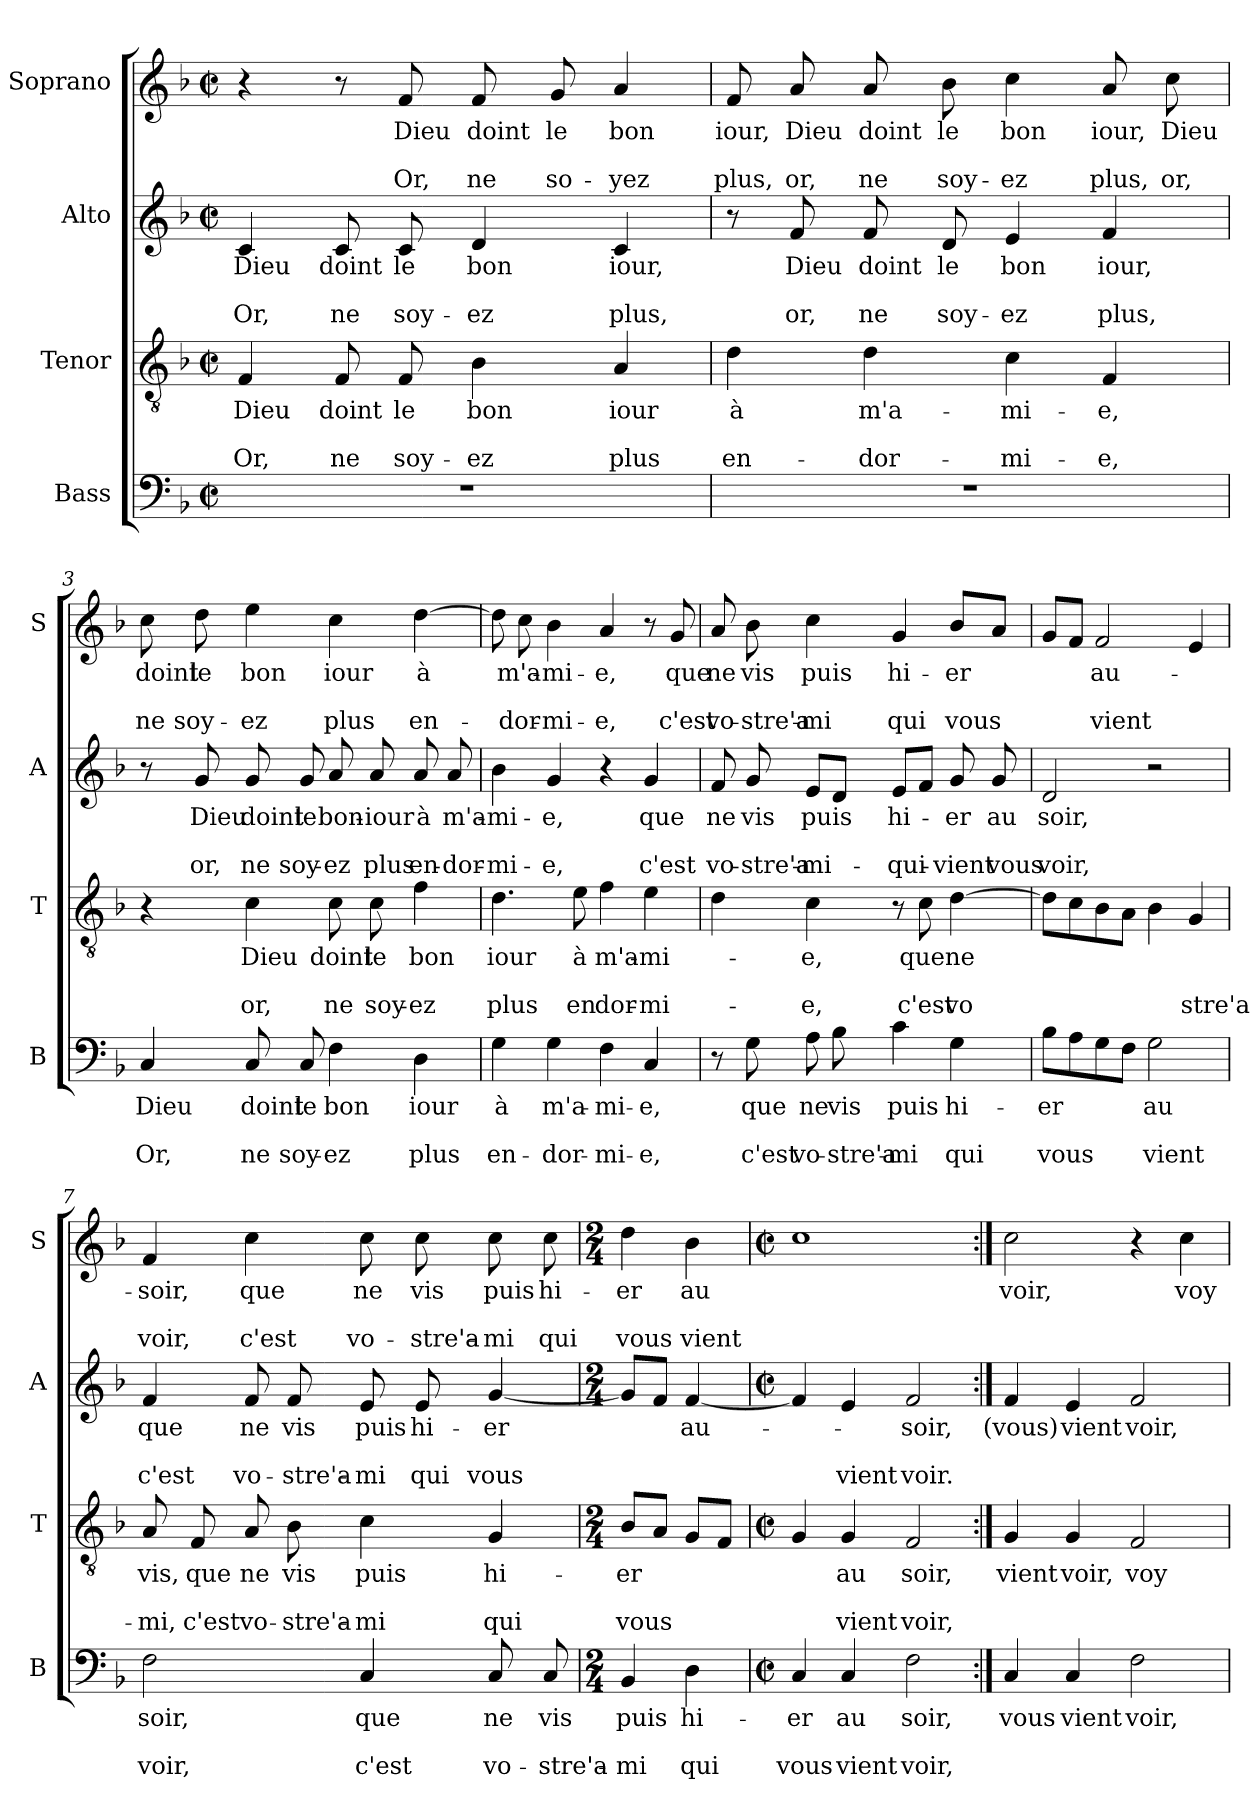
**kern	**text	**text	**text	**kern	**text	**text	**text	**kern	**text	**text	**text	**kern	**text	**text	**text
*part4	*part4	*part4	*part4	*part3	*part3	*part3	*part3	*part2	*part2	*part2	*part2	*part1	*part1	*part1	*part1
*staff4	*staff4	*staff4	*staff4	*staff3	*staff3	*staff3	*staff3	*staff2	*staff2	*staff2	*staff2	*staff1	*staff1	*staff1	*staff1
*I"Bass	*	*	*	*I"Tenor	*	*	*	*I"Alto	*	*	*	*I"Soprano	*	*	*
*I'B	*	*	*	*I'T	*	*	*	*I'A	*	*	*	*I'S	*	*	*
*clefF4	*	*	*	*clefGv2	*	*	*	*clefG2	*	*	*	*clefG2	*	*	*
*k[b-]	*	*	*	*k[b-]	*	*	*	*k[b-]	*	*	*	*k[b-]	*	*	*
*F:	*	*	*	*F:	*	*	*	*F:	*	*	*	*F:	*	*	*
*M2/2	*	*	*	*M2/2	*	*	*	*M2/2	*	*	*	*M2/2	*	*	*
*met(c|)	*	*	*	*met(c|)	*	*	*	*met(c|)	*	*	*	*met(c|)	*	*	*
=1	=1	=1	=1	=1	=1	=1	=1	=1	=1	=1	=1	=1	=1	=1	=1
!	!	!	!	!	!LO:LY:b	!	!LO:LY:b	!	!LO:LY:b	!	!LO:LY:b	!	!	!	!
1r	.	.	.	4F/	Dieu	.	Or,	4c/	Dieu	.	Or,	4r	.	.	.
!	!	!	!	!	!LO:LY:b	!	!LO:LY:b	!	!LO:LY:b	!	!LO:LY:b	!	!	!	!
.	.	.	.	8F/	doint	.	ne	8c/	doint	.	ne	8r	.	.	.
!	!	!	!	!	!LO:LY:b	!	!LO:LY:b	!	!LO:LY:b	!	!LO:LY:b	!	!LO:LY:b	!	!LO:LY:b
.	.	.	.	8F/	le	.	soy-	8c/	le	.	soy-	8f/	Dieu	.	Or,
!	!	!	!	!	!LO:LY:b	!	!LO:LY:b	!	!LO:LY:b	!	!LO:LY:b	!	!LO:LY:b	!	!LO:LY:b
.	.	.	.	4B-\	bon	.	-ez	4d/	bon	.	-ez	8f/	doint	.	ne
!	!	!	!	!	!	!	!	!	!	!	!	!	!LO:LY:b	!	!LO:LY:b
.	.	.	.	.	.	.	.	.	.	.	.	8g/	le	.	so-
!	!	!	!	!	!LO:LY:b	!	!LO:LY:b	!	!LO:LY:b	!	!LO:LY:b	!	!LO:LY:b	!	!LO:LY:b
.	.	.	.	4A/	iour	.	plus	4c/	iour,	.	plus,	4a/	bon	.	-yez
=2	=2	=2	=2	=2	=2	=2	=2	=2	=2	=2	=2	=2	=2	=2	=2
!	!	!	!	!	!LO:LY:b	!	!LO:LY:b	!	!	!	!	!	!LO:LY:b	!	!LO:LY:b
1r	.	.	.	4d\	à	.	en-	8r	.	.	.	8f/	iour,	.	plus,
!	!	!	!	!	!	!	!	!	!LO:LY:b	!	!LO:LY:b	!	!LO:LY:b	!	!LO:LY:b
.	.	.	.	.	.	.	.	8f/	Dieu	.	or,	8a/	Dieu	.	or,
!	!	!	!	!	!LO:LY:b	!	!LO:LY:b	!	!LO:LY:b	!	!LO:LY:b	!	!LO:LY:b	!	!LO:LY:b
.	.	.	.	4d\	m'a-	.	-dor-	8f/	doint	.	ne	8a/	doint	.	ne
!	!	!	!	!	!	!	!	!	!LO:LY:b	!	!LO:LY:b	!	!LO:LY:b	!	!LO:LY:b
.	.	.	.	.	.	.	.	8d/	le	.	soy-	8b-\	le	.	soy-
!	!	!	!	!	!LO:LY:b	!	!LO:LY:b	!	!LO:LY:b	!	!LO:LY:b	!	!LO:LY:b	!	!LO:LY:b
.	.	.	.	4c\	-mi-	.	-mi-	4e/	bon	.	-ez	4cc\	bon	.	-ez
!	!	!	!	!	!LO:LY:b	!	!LO:LY:b	!	!LO:LY:b	!	!LO:LY:b	!	!LO:LY:b	!	!LO:LY:b
.	.	.	.	4F/	-e,	.	-e,	4f/	iour,	.	plus,	8a/	iour,	.	plus,
!	!	!	!	!	!	!	!	!	!	!	!	!	!LO:LY:b	!	!LO:LY:b
.	.	.	.	.	.	.	.	.	.	.	.	8cc\	Dieu	.	or,
=3	=3	=3	=3	=3	=3	=3	=3	=3	=3	=3	=3	=3	=3	=3	=3
!	!LO:LY:b	!	!LO:LY:b	!	!	!	!	!	!	!	!	!	!LO:LY:b	!	!LO:LY:b
4C/	Dieu	.	Or,	4r	.	.	.	8r	.	.	.	8cc\	doint	.	ne
!	!	!	!	!	!	!	!	!	!LO:LY:b	!	!LO:LY:b	!	!LO:LY:b	!	!LO:LY:b
.	.	.	.	.	.	.	.	8g/	Dieu	.	or,	8dd\	le	.	soy-
!	!LO:LY:b	!	!LO:LY:b	!	!LO:LY:b	!	!LO:LY:b	!	!LO:LY:b	!	!LO:LY:b	!	!LO:LY:b	!	!LO:LY:b
8C/	doint	.	ne	4c\	Dieu	.	or,	8g/	doint	.	ne	4ee\	bon	.	-ez
!	!LO:LY:b	!	!LO:LY:b	!	!	!	!	!	!LO:LY:b	!	!LO:LY:b	!	!	!	!
8C/	le	.	soy-	.	.	.	.	8g/	le	.	soy-	.	.	.	.
!	!LO:LY:b	!	!LO:LY:b	!	!LO:LY:b	!	!LO:LY:b	!	!LO:LY:b	!	!LO:LY:b	!	!LO:LY:b	!	!LO:LY:b
4F\	bon	.	-ez	8c\	doint	.	ne	8a/	bon-	.	-ez	4cc\	iour	.	plus
!	!	!	!	!	!LO:LY:b	!	!LO:LY:b	!	!LO:LY:b	!	!LO:LY:b	!	!	!	!
.	.	.	.	8c\	le	.	soy-	8a/	-iour	.	plus	.	.	.	.
!	!LO:LY:b	!	!LO:LY:b	!	!LO:LY:b	!	!LO:LY:b	!	!LO:LY:b	!	!LO:LY:b	!	!LO:LY:b	!	!LO:LY:b
4D\	iour	.	plus	4f\	bon	.	-ez	8a/	à	.	en-	[4dd\	à	.	en-
!	!	!	!	!	!	!	!	!	!LO:LY:b	!	!LO:LY:b	!	!	!	!
.	.	.	.	.	.	.	.	8a/	m'a-	.	-dor-	.	.	.	.
!!LO:LB:g=z
=4	=4	=4	=4	=4	=4	=4	=4	=4	=4	=4	=4	=4	=4	=4	=4
!	!LO:LY:b	!	!LO:LY:b	!	!LO:LY:b	!	!LO:LY:b	!	!LO:LY:b	!	!LO:LY:b	!	!	!	!
4G\	à	.	en-	4.d\	iour	.	plus	4b-\	-mi-	.	-mi-	8dd\]	.	.	.
!	!	!	!	!	!	!	!	!	!	!	!	!	!LO:LY:b	!	!LO:LY:b
.	.	.	.	.	.	.	.	.	.	.	.	8cc\	m'a-	.	-dor-
!	!LO:LY:b	!	!LO:LY:b	!	!	!	!	!	!LO:LY:b	!	!LO:LY:b	!	!LO:LY:b	!	!LO:LY:b
4G\	m'a-	.	-dor-	.	.	.	.	4g/	-e,	.	-e,	4b-\	-mi-	.	-mi-
!	!	!	!	!	!LO:LY:b	!	!LO:LY:b	!	!	!	!	!	!	!	!
.	.	.	.	8e\	à	.	en	.	.	.	.	.	.	.	.
!	!LO:LY:b	!	!LO:LY:b	!	!LO:LY:b	!	!LO:LY:b	!	!	!	!	!	!LO:LY:b	!	!LO:LY:b
4F\	-mi-	.	-mi-	4f\	m'a-	.	dor-	4r	.	.	.	4a/	-e,	.	-e,
!	!LO:LY:b	!	!LO:LY:b	!	!LO:LY:b	!	!LO:LY:b	!	!LO:LY:b	!	!LO:LY:b	!	!	!	!
4C/	-e,	.	-e,	4e\	-mi-	.	-mi-	4g/	que	.	c'est	8r	.	.	.
!	!	!	!	!	!	!	!	!	!	!	!	!	!LO:LY:b	!	!LO:LY:b
.	.	.	.	.	.	.	.	.	.	.	.	8g/	que	.	c'est
=5	=5	=5	=5	=5	=5	=5	=5	=5	=5	=5	=5	=5	=5	=5	=5
!	!	!	!	!	!	!	!	!	!LO:LY:b	!	!LO:LY:b	!	!LO:LY:b	!	!LO:LY:b
8r	.	.	.	4d\	.	.	.	8f/	ne	.	vo-	8a/	ne	.	vo-
!	!LO:LY:b	!	!LO:LY:b	!	!	!	!	!	!LO:LY:b	!	!LO:LY:b	!	!LO:LY:b	!	!LO:LY:b
8G\	que	.	c'est	.	.	.	.	8g/	vis	.	-stre'a-	8b-\	vis	.	-stre'a-
!	!LO:LY:b	!	!LO:LY:b	!	!LO:LY:b	!	!LO:LY:b	!	!LO:LY:b	!	!LO:LY:b	!	!LO:LY:b	!	!LO:LY:b
8A\	ne	.	vo-	4c\	-e,	.	-e,	8e/L	puis	.	-mi-	4cc\	puis	.	-mi
!	!LO:LY:b	!	!LO:LY:b	!	!	!	!	!	!	!	!	!	!	!	!
8B-\	vis	.	-stre'a-	.	.	.	.	8d/J	.	.	.	.	.	.	.
!	!LO:LY:b	!	!LO:LY:b	!	!	!	!	!	!LO:LY:b	!	!LO:LY:b	!	!LO:LY:b	!	!LO:LY:b
4c\	puis	.	-mi	8r	.	.	.	8e/L	hi-	.	-qui-	4g/	hi-	.	qui
!	!	!	!	!	!LO:LY:b	!	!LO:LY:b	!	!	!	!	!	!	!	!
.	.	.	.	8c\	que	.	c'est	8f/J	.	.	.	.	.	.	.
!	!LO:LY:b	!	!LO:LY:b	!	!LO:LY:b	!	!LO:LY:b	!	!LO:LY:b	!	!LO:LY:b	!	!LO:LY:b	!	!LO:LY:b
4G\	hi-	.	qui	[4d\	ne	.	vo	8g/	-er	.	-vient	8b-/L	-er	.	vous
!	!	!	!	!	!	!	!	!	!LO:LY:b	!	!LO:LY:b	!	!	!	!
.	.	.	.	.	.	.	.	8g/	au	.	vous	8a/J	.	.	.
=6	=6	=6	=6	=6	=6	=6	=6	=6	=6	=6	=6	=6	=6	=6	=6
!	!LO:LY:b	!	!LO:LY:b	!	!	!	!	!	!LO:LY:b	!	!LO:LY:b	!	!	!	!
8B-\L	-er	.	vous	8d\L]	.	.	.	2d/	soir,	.	voir,	8g/L	.	.	.
8A\	.	.	.	8c\	.	.	.	.	.	.	.	8f/J	.	.	.
!	!	!	!	!	!	!	!	!	!	!	!	!	!LO:LY:b	!	!LO:LY:b
8G\	.	.	.	8B-\	.	.	.	.	.	.	.	2f/	au-	.	vient
8F\J	.	.	.	8A\J	.	.	.	.	.	.	.	.	.	.	.
!	!LO:LY:b	!	!LO:LY:b	!	!	!	!	!	!	!	!	!	!	!	!
2G\	au	.	vient	4B-\	.	.	.	2r	.	.	.	.	.	.	.
!	!	!	!	!	!	!	!LO:LY:b	!	!	!	!	!	!	!	!
.	.	.	.	4G/	.	.	stre'a-	.	.	.	.	4e/	.	.	.
!!LO:PB:g=z
=7	=7	=7	=7	=7	=7	=7	=7	=7	=7	=7	=7	=7	=7	=7	=7
!	!LO:LY:b	!	!LO:LY:b	!	!LO:LY:b	!	!LO:LY:b	!	!LO:LY:b	!	!LO:LY:b	!	!LO:LY:b	!	!LO:LY:b
2F\	soir,	.	voir,	8A/	vis,	.	-mi,	4f/	que	.	c'est	4f/	-soir,	.	voir,
!	!	!	!	!	!LO:LY:b	!	!LO:LY:b	!	!	!	!	!	!	!	!
.	.	.	.	8F/	que	.	c'est	.	.	.	.	.	.	.	.
!	!	!	!	!	!LO:LY:b	!	!LO:LY:b	!	!LO:LY:b	!	!LO:LY:b	!	!LO:LY:b	!	!LO:LY:b
.	.	.	.	8A/	ne	.	vo-	8f/	ne	.	vo-	4cc\	que	.	c'est
!	!	!	!	!	!LO:LY:b	!	!LO:LY:b	!	!LO:LY:b	!	!LO:LY:b	!	!	!	!
.	.	.	.	8B-\	vis	.	-stre'a-	8f/	vis	.	-stre'a-	.	.	.	.
!	!LO:LY:b	!	!LO:LY:b	!	!LO:LY:b	!	!LO:LY:b	!	!LO:LY:b	!	!LO:LY:b	!	!LO:LY:b	!	!LO:LY:b
4C/	que	.	c'est	4c\	puis	.	-mi	8e/	puis	.	-mi	8cc\	ne	.	vo-
!	!	!	!	!	!	!	!	!	!LO:LY:b	!	!LO:LY:b	!	!LO:LY:b	!	!LO:LY:b
.	.	.	.	.	.	.	.	8e/	hi-	.	qui	8cc\	vis	.	-stre'a-
!	!LO:LY:b	!	!LO:LY:b	!	!LO:LY:b	!	!LO:LY:b	!	!LO:LY:b	!	!LO:LY:b	!	!LO:LY:b	!	!LO:LY:b
8C/	ne	.	vo-	4G/	hi-	.	qui	[4g/	-er	.	vous	8cc\	puis	.	-mi
!	!LO:LY:b	!	!LO:LY:b	!	!	!	!	!	!	!	!	!	!LO:LY:b	!	!LO:LY:b
8C/	vis	.	-stre'a-	.	.	.	.	.	.	.	.	8cc\	hi-	.	qui
=8	=8	=8	=8	=8	=8	=8	=8	=8	=8	=8	=8	=8	=8	=8	=8
*M2/4	*	*	*	*M2/4	*	*	*	*M2/4	*	*	*	*M2/4	*	*	*
!	!LO:LY:b	!	!LO:LY:b	!	!LO:LY:b	!	!LO:LY:b	!	!	!	!	!	!LO:LY:b	!	!LO:LY:b
4BB-/	puis	.	-mi	8B-/L	-er	.	vous	8g/L]	.	.	.	4dd\	-er	.	vous
.	.	.	.	8A/J	.	.	.	8f/J	.	.	.	.	.	.	.
!	!LO:LY:b	!	!LO:LY:b	!	!	!	!	!	!LO:LY:b	!	!	!	!LO:LY:b	!	!LO:LY:b
4D\	hi-	.	qui	8G/L	.	.	.	[4f/	au-	.	.	4b-\	au	.	vient
.	.	.	.	8F/J	.	.	.	.	.	.	.	.	.	.	.
=9	=9	=9	=9	=9	=9	=9	=9	=9	=9	=9	=9	=9	=9	=9	=9
*M2/2	*	*	*	*M2/2	*	*	*	*M2/2	*	*	*	*M2/2	*	*	*
*met(c|)	*	*	*	*met(c|)	*	*	*	*met(c|)	*	*	*	*met(c|)	*	*	*
!	!LO:LY:b	!	!LO:LY:b	!	!	!	!	!	!	!	!	!	!	!	!
4C/	-er	.	vous	4G/	.	.	.	4f/]	.	.	.	1cc	.	.	.
!	!LO:LY:b	!	!LO:LY:b	!	!LO:LY:b	!	!LO:LY:b	!	!	!	!LO:LY:b	!	!	!	!
4C/	au	.	vient	4G/	au	.	vient	4e/	.	.	vient	.	.	.	.
!	!LO:LY:b	!	!LO:LY:b	!	!LO:LY:b	!	!LO:LY:b	!	!LO:LY:b	!	!LO:LY:b	!	!	!	!
2F\	soir,	.	voir,	2F/	soir,	.	voir,	2f/	-soir,	.	voir.	.	.	.	.
!!LO:LB:g=z
=10:|!	=10:|!	=10:|!	=10:|!	=10:|!	=10:|!	=10:|!	=10:|!	=10:|!	=10:|!	=10:|!	=10:|!	=10:|!	=10:|!	=10:|!	=10:|!
!	!LO:LY:b	!	!	!	!LO:LY:b	!	!	!	!LO:LY:b	!	!	!	!LO:LY:b	!	!
4C/	vous	.	.	4G/	vient	.	.	4f/	(vous)	.	.	2cc\	voir,	.	.
!	!LO:LY:b	!	!	!	!LO:LY:b	!	!	!	!LO:LY:b	!	!	!	!	!	!
4C/	vient	.	.	4G/	voir,	.	.	4e/	vient	.	.	.	.	.	.
!	!LO:LY:b	!	!	!	!LO:LY:b	!	!	!	!LO:LY:b	!	!	!	!	!	!
2F\	voir,	.	.	2F/	voy-	.	.	2f/	voir,	.	.	4r	.	.	.
!	!	!	!	!	!	!	!	!	!	!	!	!	!LO:LY:b	!	!
.	.	.	.	.	.	.	.	.	.	.	.	4cc\	voy-	.	.
=	=	=	=	=	=	=	=	=	=	=	=	=	=	=	=
*-	*-	*-	*-	*-	*-	*-	*-	*-	*-	*-	*-	*-	*-	*-	*-
